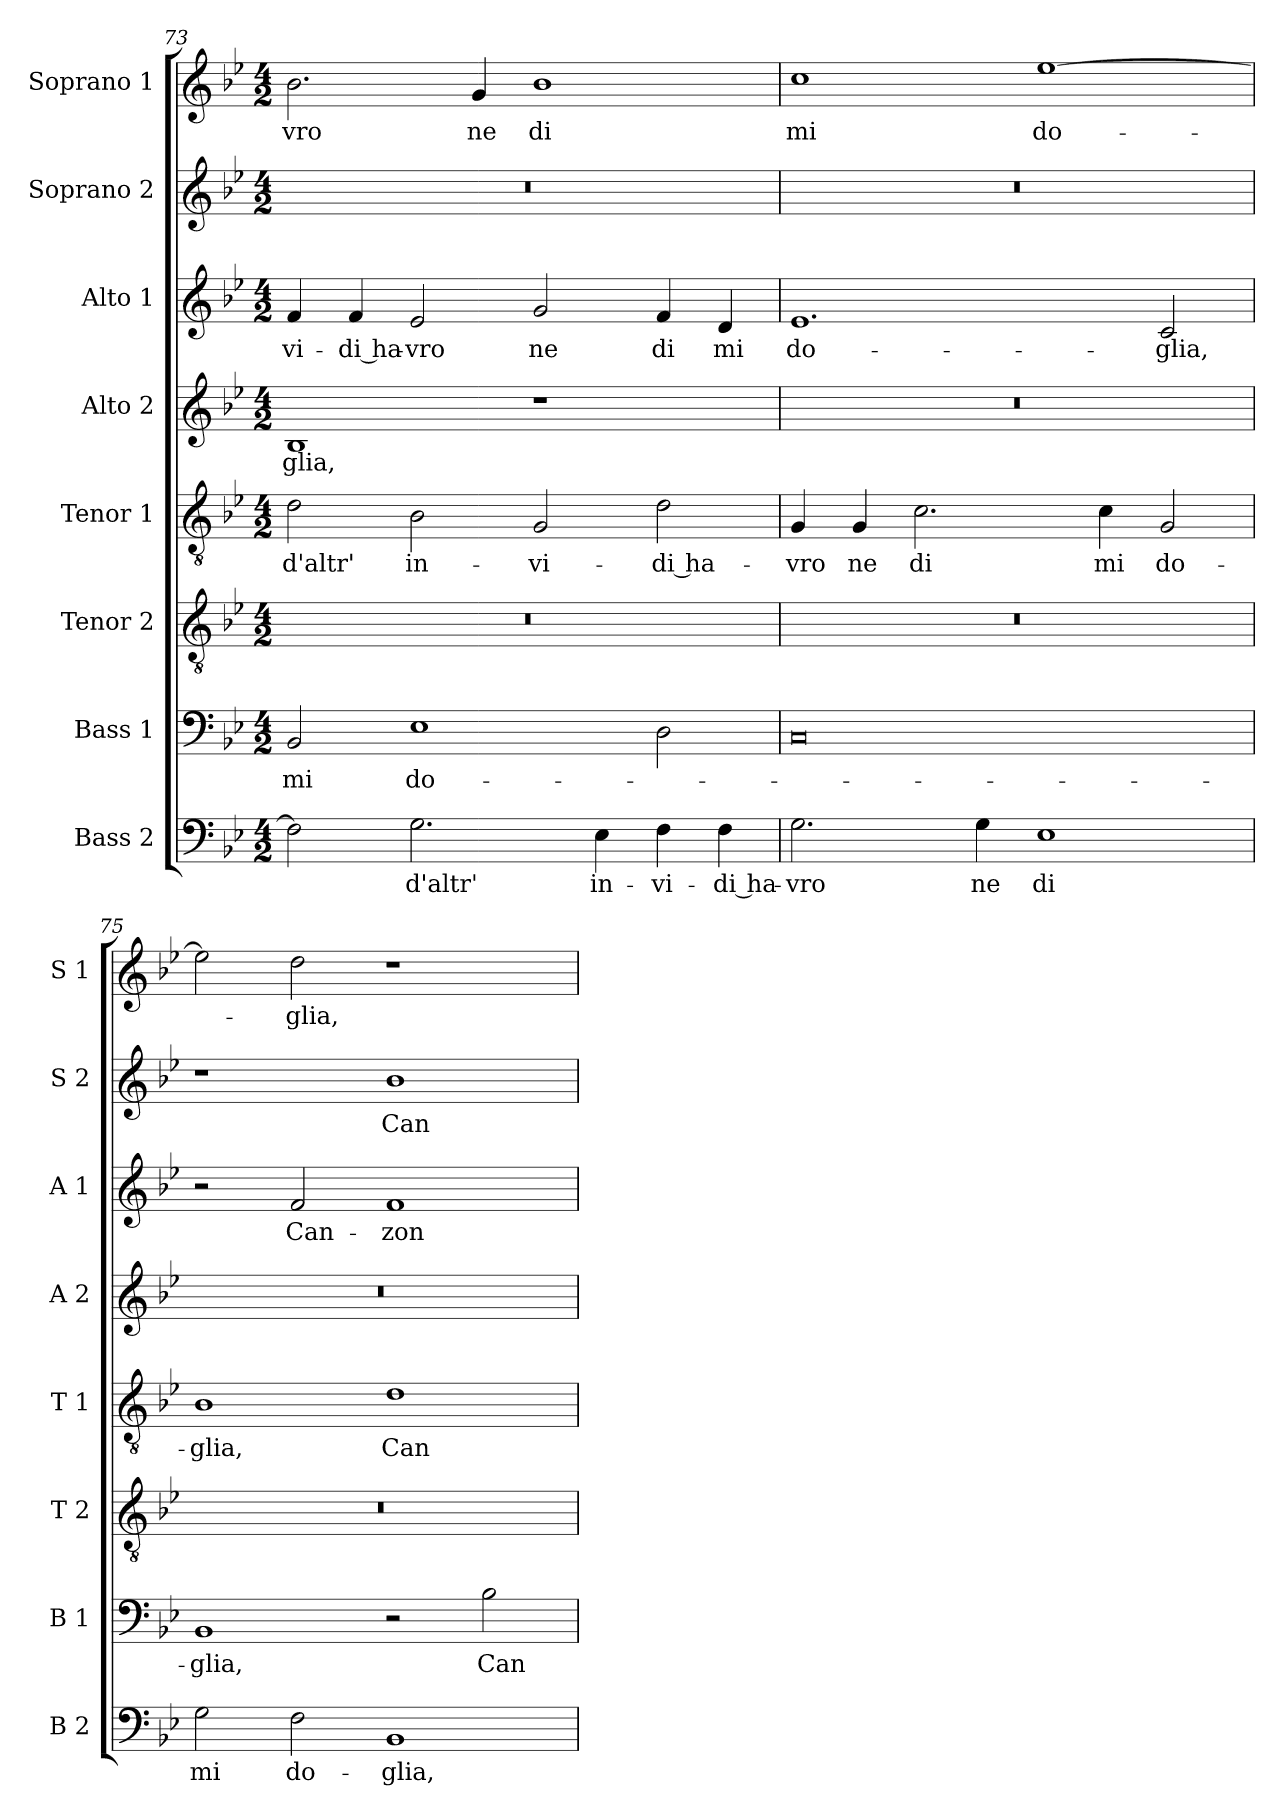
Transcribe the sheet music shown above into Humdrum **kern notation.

**kern	**text	**kern	**text	**kern	**kern	**text	**kern	**text	**kern	**text	**kern	**text	**kern	**text
*part8	*part8	*part7	*part7	*part6	*part5	*part5	*part4	*part4	*part3	*part3	*part2	*part2	*part1	*part1
*staff8	*staff8	*staff7	*staff7	*staff6	*staff5	*staff5	*staff4	*staff4	*staff3	*staff3	*staff2	*staff2	*staff1	*staff1
*I"Bass 2	*	*I"Bass 1	*	*I"Tenor 2	*I"Tenor 1	*	*I"Alto 2	*	*I"Alto 1	*	*I"Soprano 2	*	*I"Soprano 1	*
*I'B 2	*	*I'B 1	*	*I'T 2	*I'T 1	*	*I'A 2	*	*I'A 1	*	*I'S 2	*	*I'S 1	*
*clefF4	*	*clefF4	*	*clefGv2	*clefGv2	*	*clefG2	*	*clefG2	*	*clefG2	*	*clefG2	*
*k[b-e-]	*	*k[b-e-]	*	*k[b-e-]	*k[b-e-]	*	*k[b-e-]	*	*k[b-e-]	*	*k[b-e-]	*	*k[b-e-]	*
*B-:	*	*B-:	*	*B-:	*B-:	*	*B-:	*	*B-:	*	*B-:	*	*B-:	*
*M4/2	*	*M4/2	*	*M4/2	*M4/2	*	*M4/2	*	*M4/2	*	*M4/2	*	*M4/2	*
=73	=73	=73	=73	=73	=73	=73	=73	=73	=73	=73	=73	=73	=73	=73
!	!	!	!LO:LY:b	!	!	!LO:LY:b	!	!LO:LY:b	!	!LO:LY:b	!	!	!	!LO:LY:b
2F\]	.	2BB-/	mi	0r	2d\	d'altr'	1B-	-glia,	4f/	-vi-	0r	.	2.b-\	-vro
!	!	!	!	!	!	!	!	!	!	!LO:LY:b	!	!	!	!
.	.	.	.	.	.	.	.	.	4f/	-di ha-	.	.	.	.
!	!LO:LY:b	!	!LO:LY:b	!	!	!LO:LY:b	!	!	!	!LO:LY:b	!	!	!	!
2.G\	d'altr'	1E-	do-	.	2B-\	in-	.	.	2e-/	-vro	.	.	.	.
!	!	!	!	!	!	!	!	!	!	!	!	!	!	!LO:LY:b
.	.	.	.	.	.	.	.	.	.	.	.	.	4g/	ne
!	!	!	!	!	!	!LO:LY:b	!	!	!	!LO:LY:b	!	!	!	!LO:LY:b
.	.	.	.	.	2G/	-vi-	1r	.	2g/	ne	.	.	1b-	di
!	!LO:LY:b	!	!	!	!	!	!	!	!	!	!	!	!	!
4E-\	in-	.	.	.	.	.	.	.	.	.	.	.	.	.
!	!LO:LY:b	!	!	!	!	!LO:LY:b	!	!	!	!LO:LY:b	!	!	!	!
4F\	-vi-	2D\	.	.	2d\	-di ha-	.	.	4f/	di	.	.	.	.
!	!LO:LY:b	!	!	!	!	!	!	!	!	!LO:LY:b	!	!	!	!
4F\	-di ha-	.	.	.	.	.	.	.	4d/	mi	.	.	.	.
!!LO:LB:g=z
=74	=74	=74	=74	=74	=74	=74	=74	=74	=74	=74	=74	=74	=74	=74
!	!LO:LY:b	!	!	!	!	!LO:LY:b	!	!	!	!LO:LY:b	!	!	!	!LO:LY:b
2.G\	-vro	0C	.	0r	4G/	-vro	0r	.	1.e-	do-	0r	.	1cc	mi
!	!	!	!	!	!	!LO:LY:b	!	!	!	!	!	!	!	!
.	.	.	.	.	4G/	ne	.	.	.	.	.	.	.	.
!	!	!	!	!	!	!LO:LY:b	!	!	!	!	!	!	!	!
.	.	.	.	.	2.c\	di	.	.	.	.	.	.	.	.
!	!LO:LY:b	!	!	!	!	!	!	!	!	!	!	!	!	!
4G\	ne	.	.	.	.	.	.	.	.	.	.	.	.	.
!	!LO:LY:b	!	!	!	!	!	!	!	!	!	!	!	!	!LO:LY:b
1E-	di	.	.	.	.	.	.	.	.	.	.	.	[1ee-	do-
!	!	!	!	!	!	!LO:LY:b	!	!	!	!	!	!	!	!
.	.	.	.	.	4c\	mi	.	.	.	.	.	.	.	.
!	!	!	!	!	!	!LO:LY:b	!	!	!	!LO:LY:b	!	!	!	!
.	.	.	.	.	2G/	do-	.	.	2c/	-glia,	.	.	.	.
=75	=75	=75	=75	=75	=75	=75	=75	=75	=75	=75	=75	=75	=75	=75
!	!LO:LY:b	!	!LO:LY:b	!	!	!LO:LY:b	!	!	!	!	!	!	!	!
2G\	mi	1BB-	-glia,	0r	1B-	-glia,	0r	.	2r	.	1r	.	2ee-\]	.
!	!LO:LY:b	!	!	!	!	!	!	!	!	!LO:LY:b	!	!	!	!LO:LY:b
2F\	do-	.	.	.	.	.	.	.	2f/	Can-	.	.	2dd\	-glia,
!	!LO:LY:b	!	!	!	!	!LO:LY:b	!	!	!	!LO:LY:b	!	!LO:LY:b	!	!
1BB-	-glia,	2r	.	.	1d	Can-	.	.	1f	-zon	1b-	Can-	1r	.
!	!	!	!LO:LY:b	!	!	!	!	!	!	!	!	!	!	!
.	.	2B-\	Can-	.	.	.	.	.	.	.	.	.	.	.
=	=	=	=	=	=	=	=	=	=	=	=	=	=	=
*-	*-	*-	*-	*-	*-	*-	*-	*-	*-	*-	*-	*-	*-	*-
